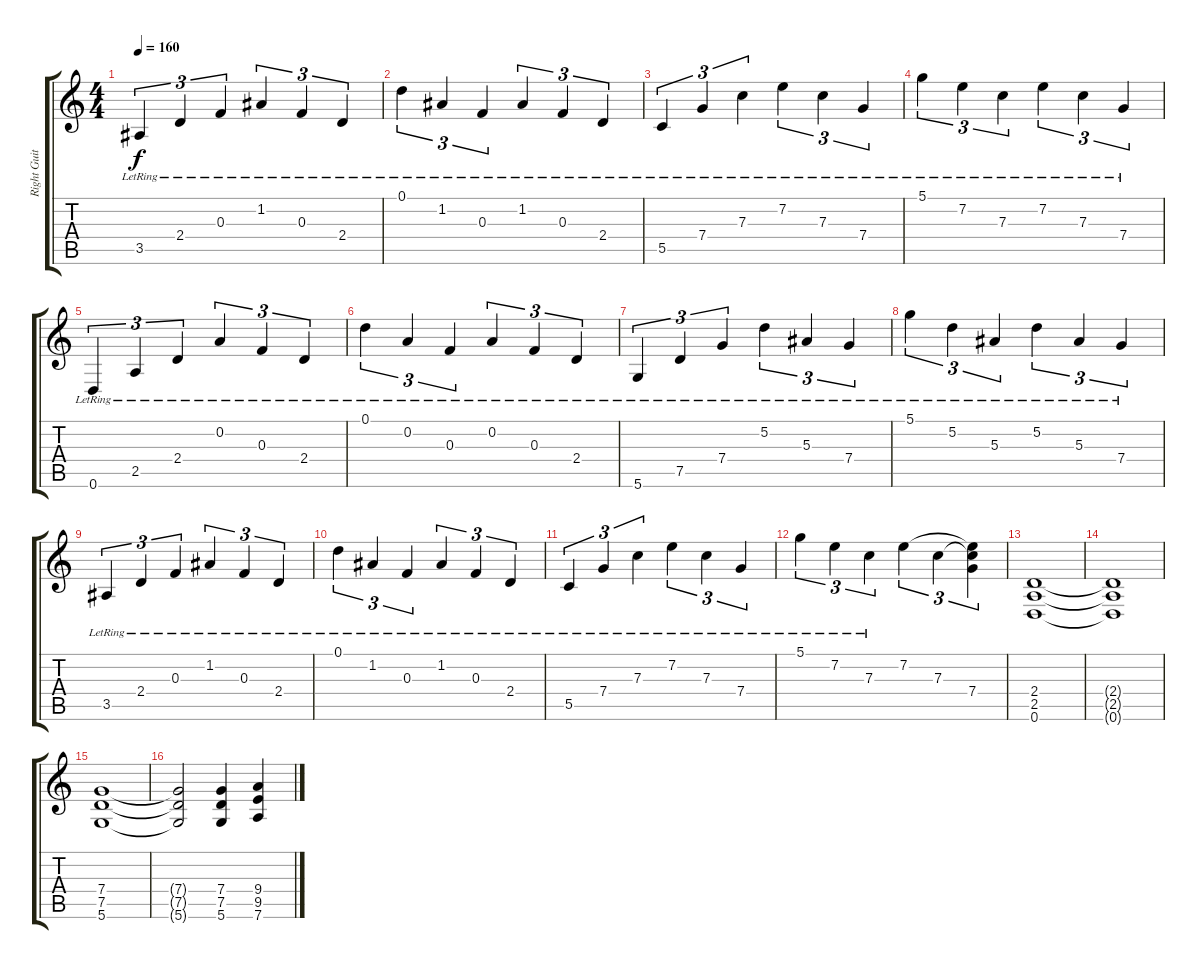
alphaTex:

\track ("Right Guitar" "Right Guit") {instrument distortionguitar}
\staff {score tabs}
\tuning (D4 A3 F3 C3 G2 D2) {hide}
\ts (4 4)
\tempo 160
\clef g2
\ks c
3.5{lr}.4{tu (3 2) dy f} 2.4{lr}.4{tu (3 2)} 0.3{lr}.4{tu (3 2)} 1.2{lr}.4{tu (3 2)} 0.3{lr}.4{tu (3 2)} 2.4{lr}.4{tu (3 2)} |
0.1{lr}.4{tu (3 2)} 1.2{lr}.4{tu (3 2)} 0.3{lr}.4{tu (3 2)} 1.2{lr}.4{tu (3 2)} 0.3{lr}.4{tu (3 2)} 2.4{lr}.4{tu (3 2)} |
5.5{lr}.4{tu (3 2)} 7.4{lr}.4{tu (3 2)} 7.3{lr}.4{tu (3 2)} 7.2{lr}.4{tu (3 2)} 7.3{lr}.4{tu (3 2)} 7.4{lr}.4{tu (3 2)} |
5.1{lr}.4{tu (3 2)} 7.2{lr}.4{tu (3 2)} 7.3{lr}.4{tu (3 2)} 7.2{lr}.4{tu (3 2)} 7.3{lr}.4{tu (3 2)} 7.4{lr}.4{tu (3 2)} |
0.6{lr}.4{tu (3 2)} 2.5{lr}.4{tu (3 2)} 2.4{lr}.4{tu (3 2)} 0.2{lr}.4{tu (3 2)} 0.3{lr}.4{tu (3 2)} 2.4{lr}.4{tu (3 2)} |
0.1{lr}.4{tu (3 2)} 0.2{lr}.4{tu (3 2)} 0.3{lr}.4{tu (3 2)} 0.2{lr}.4{tu (3 2)} 0.3{lr}.4{tu (3 2)} 2.4{lr}.4{tu (3 2)} |
5.6{lr}.4{tu (3 2)} 7.5{lr}.4{tu (3 2)} 7.4{lr}.4{tu (3 2)} 5.2{lr}.4{tu (3 2)} 5.3{lr}.4{tu (3 2)} 7.4{lr}.4{tu (3 2)} |
5.1{lr}.4{tu (3 2)} 5.2{lr}.4{tu (3 2)} 5.3{lr}.4{tu (3 2)} 5.2{lr}.4{tu (3 2)} 5.3{lr}.4{tu (3 2)} 7.4{lr}.4{tu (3 2)} |
3.5{lr}.4{tu (3 2)} 2.4{lr}.4{tu (3 2)} 0.3{lr}.4{tu (3 2)} 1.2{lr}.4{tu (3 2)} 0.3{lr}.4{tu (3 2)} 2.4{lr}.4{tu (3 2)} |
0.1{lr}.4{tu (3 2)} 1.2{lr}.4{tu (3 2)} 0.3{lr}.4{tu (3 2)} 1.2{lr}.4{tu (3 2)} 0.3{lr}.4{tu (3 2)} 2.4{lr}.4{tu (3 2)} |
5.5{lr}.4{tu (3 2)} 7.4{lr}.4{tu (3 2)} 7.3{lr}.4{tu (3 2)} 7.2{lr}.4{tu (3 2)} 7.3{lr}.4{tu (3 2)} 7.4{lr}.4{tu (3 2)} |
5.1{lr}.4{tu (3 2)} 7.2{lr}.4{tu (3 2)} 7.3{lr}.4{tu (3 2)} 7.2.4{tu (3 2)} 7.3.4{tu (3 2)} (7.2{t} 7.3{t} 7.4).4{tu (3 2)} |
(2.4 2.5 0.6).1{volume 13} |
(2.4{t} 2.5{t} 0.6{t}).1 |
(7.4 7.5 5.6).1 |
(7.4{t} 7.5{t} 5.6{t}).2 (7.4 7.5 5.6).4 (9.4 9.5 7.6).4
